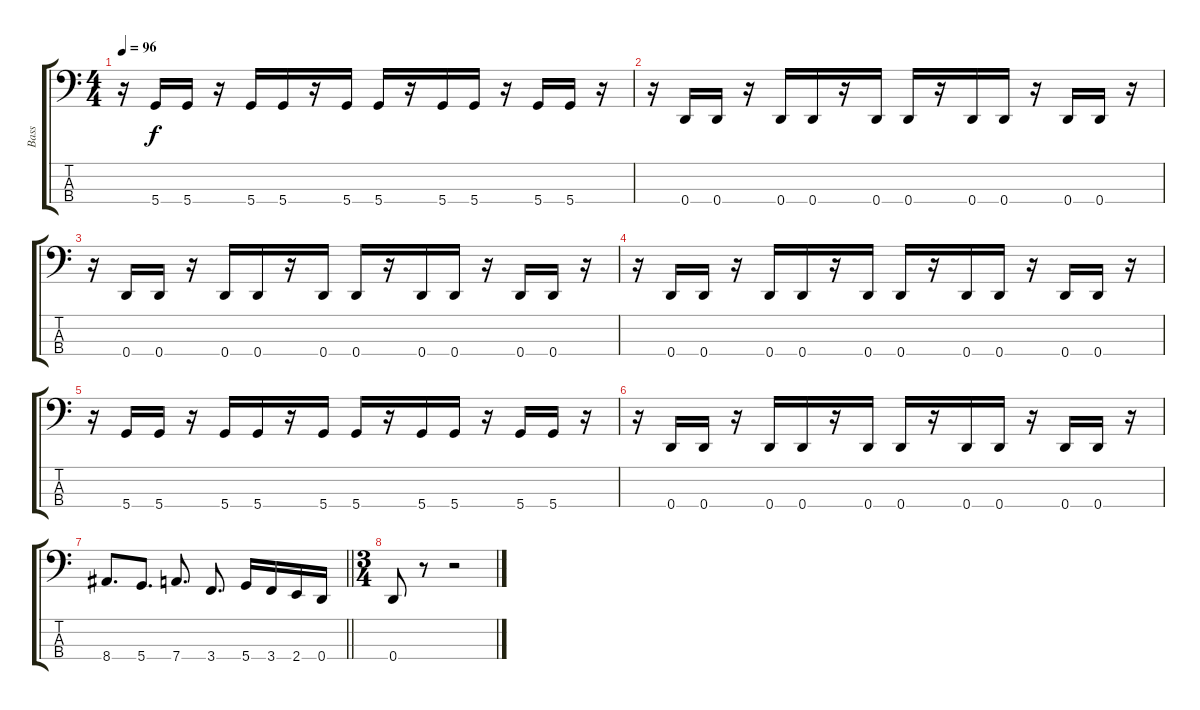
\track ("Bass" "Bass") {instrument slapbass1}
\staff {score tabs}
\tuning (G2 D2 A1 D1) {hide}
\ts (4 4)
\tempo 96
\clef f4
\ks c
r.16{dy f} 5.4.16 5.4.16 r.16 5.4.16 5.4.16 r.16 5.4.16 5.4.16 r.16 5.4.16 5.4.16 r.16 5.4.16 5.4.16 r.16 |
r.16 0.4.16 0.4.16 r.16 0.4.16 0.4.16 r.16 0.4.16 0.4.16 r.16 0.4.16 0.4.16 r.16 0.4.16 0.4.16 r.16 |
r.16 0.4.16 0.4.16 r.16 0.4.16 0.4.16 r.16 0.4.16 0.4.16 r.16 0.4.16 0.4.16 r.16 0.4.16 0.4.16 r.16 |
r.16 0.4.16 0.4.16 r.16 0.4.16 0.4.16 r.16 0.4.16 0.4.16 r.16 0.4.16 0.4.16 r.16 0.4.16 0.4.16 r.16 |
r.16 5.4.16 5.4.16 r.16 5.4.16 5.4.16 r.16 5.4.16 5.4.16 r.16 5.4.16 5.4.16 r.16 5.4.16 5.4.16 r.16 |
r.16 0.4.16 0.4.16 r.16 0.4.16 0.4.16 r.16 0.4.16 0.4.16 r.16 0.4.16 0.4.16 r.16 0.4.16 0.4.16 r.16 |
\barLineRight lightlight
8.4.8{d} 5.4.8{d} 7.4.8{d} 3.4.8{d} 5.4.16 3.4.16 2.4.16 0.4.16 |
\ts (3 4)
0.4.8 r.8 r.2
